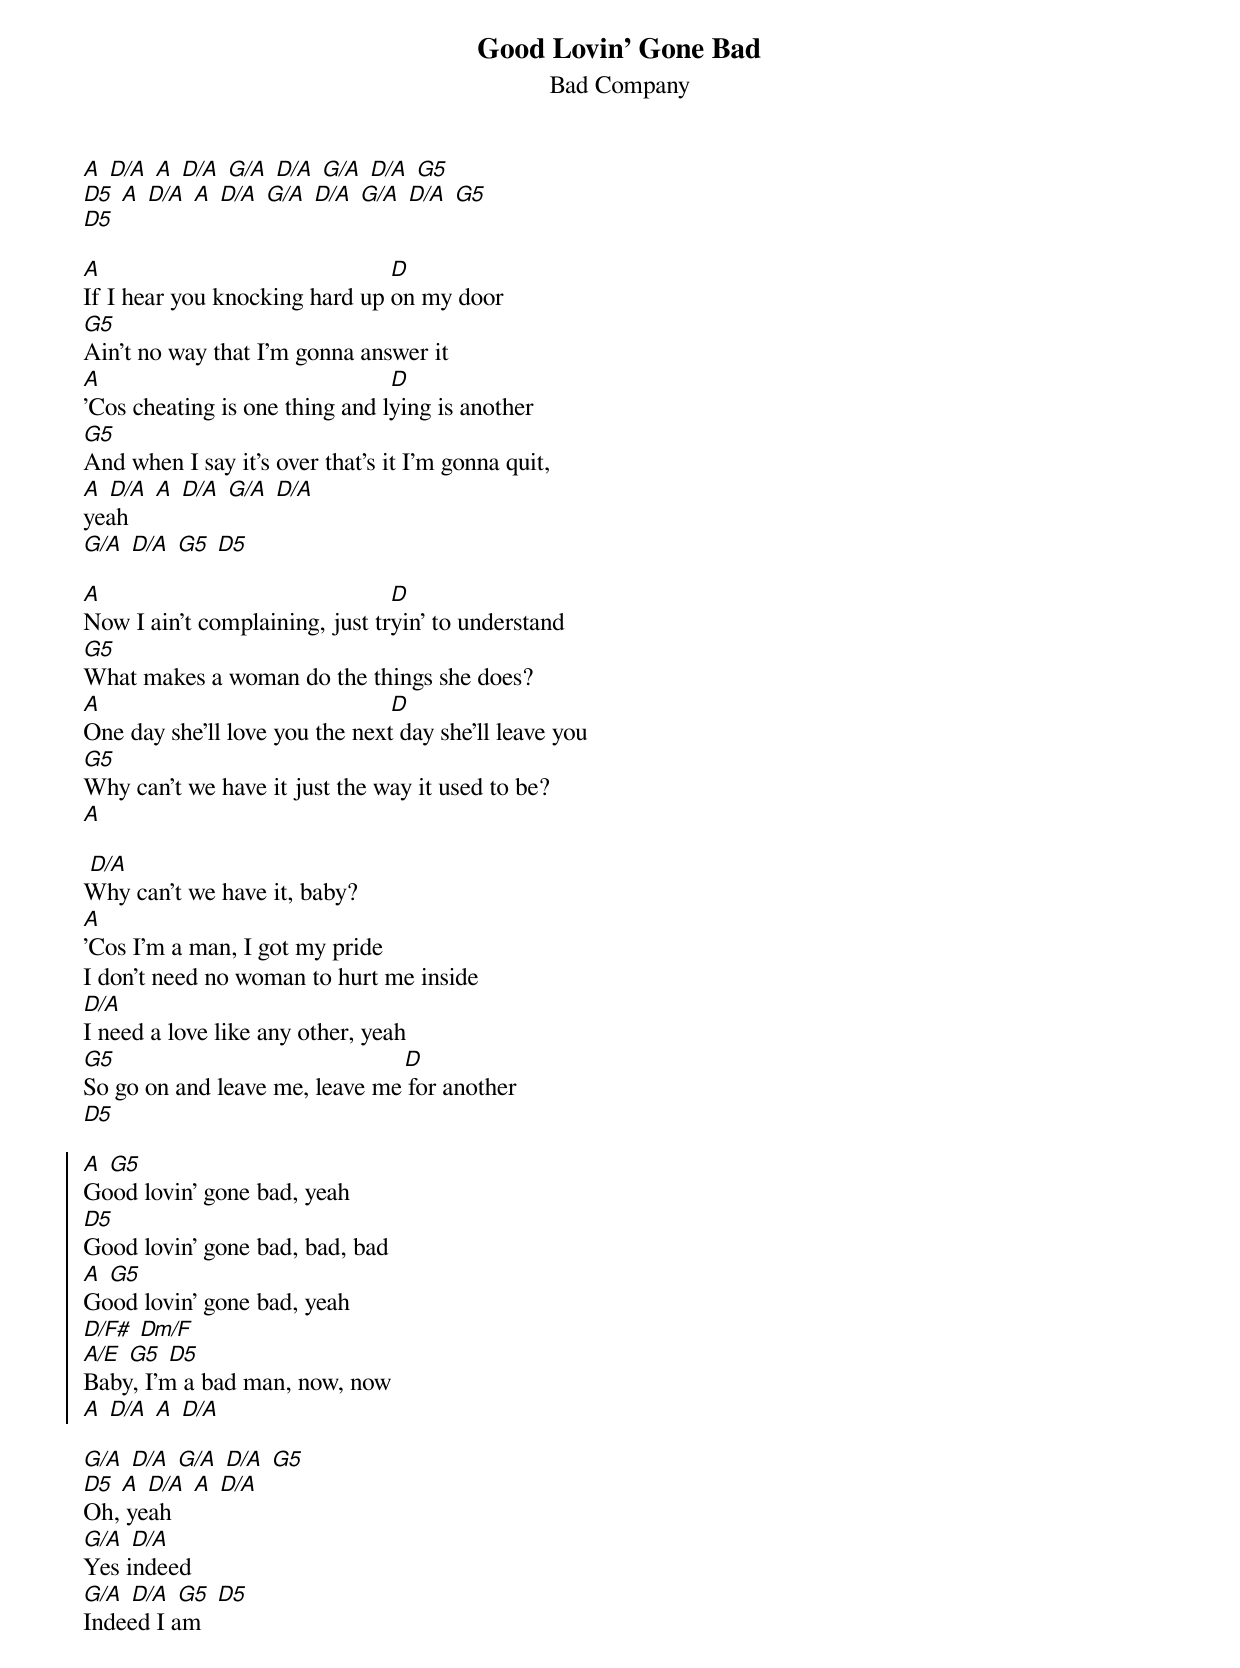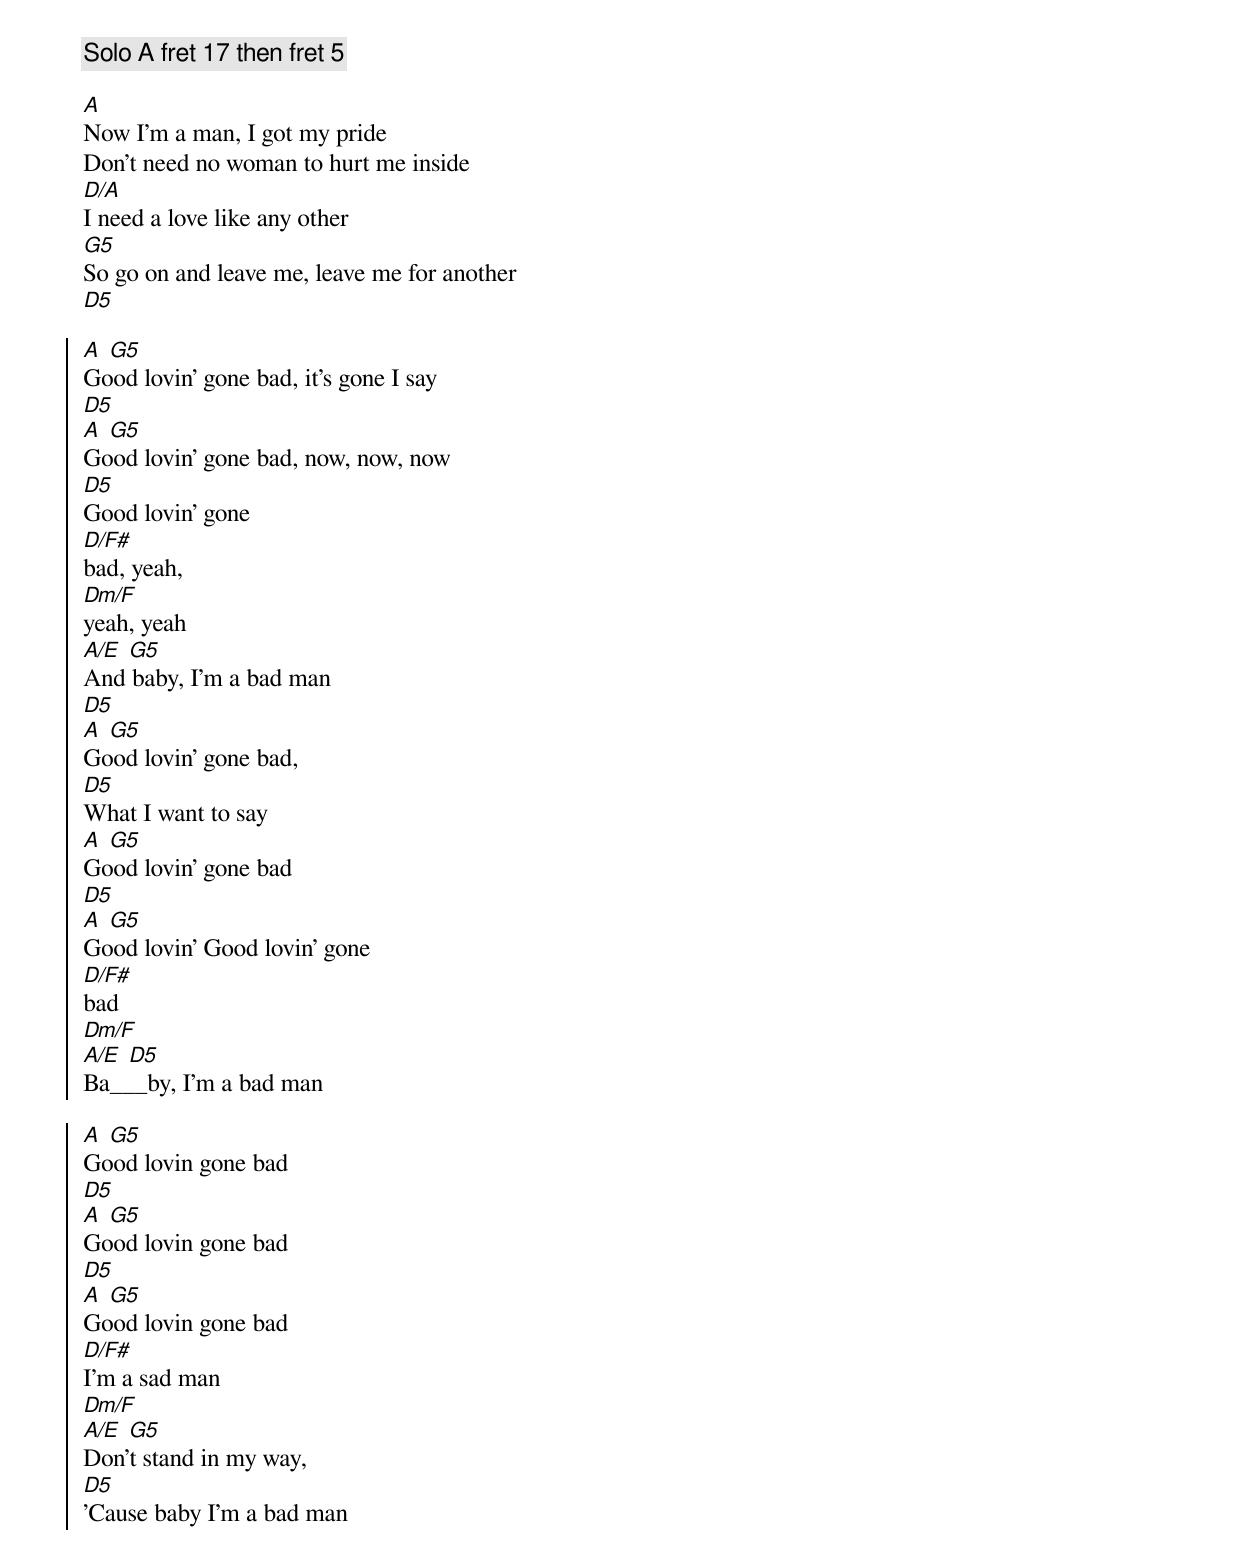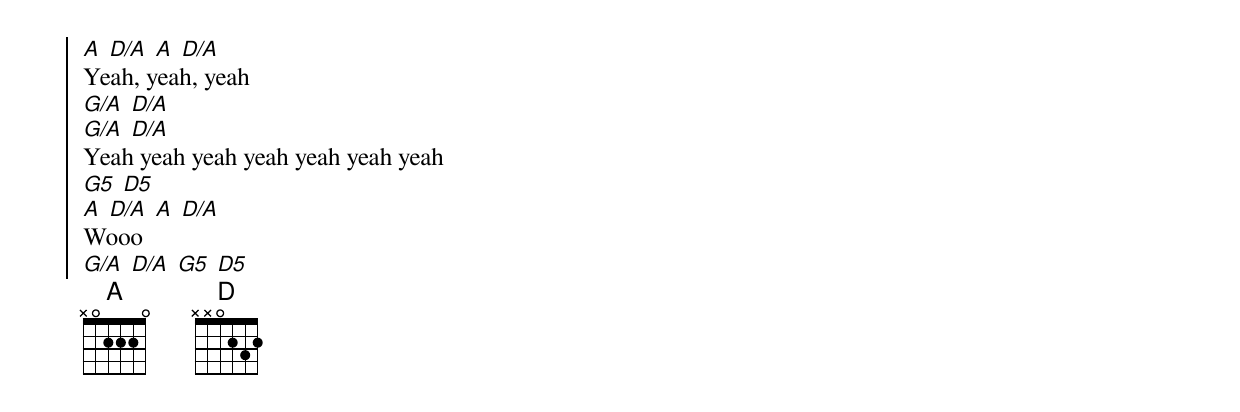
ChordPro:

{t: Good Lovin' Gone Bad}
{st: Bad Company}
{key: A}

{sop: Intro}
[A] [D/A] [A] [D/A] [G/A] [D/A] [G/A] [D/A] [G5]
[D5] [A] [D/A] [A] [D/A] [G/A] [D/A] [G/A] [D/A] [G5]
[D5]
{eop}

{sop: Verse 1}
[A]                                              [D]
If I hear you knocking hard up on my door
[G5]
Ain't no way that I'm gonna answer it
[A]                                              [D]
'Cos cheating is one thing and lying is another
[G5]
And when I say it's over that's it I'm gonna quit,
[A] [D/A] [A] [D/A] [G/A] [D/A]
yeah
[G/A] [D/A] [G5] [D5]
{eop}

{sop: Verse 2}
[A]                                              [D]
Now I ain't complaining, just tryin' to understand
[G5]
What makes a woman do the things she does?
[A]                                              [D]
One day she'll love you the next day she'll leave you
[G5]
Why can't we have it just the way it used to be?
[A]
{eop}

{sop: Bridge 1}
 [D/A]
Why can't we have it, baby?
[A]
'Cos I'm a man, I got my pride
I don't need no woman to hurt me inside
[D/A]
I need a love like any other, yeah
[G5]                                              [D]
So go on and leave me, leave me for another
[D5]
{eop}

{soc}
[A] [G5]
Good lovin' gone bad, yeah
[D5]
Good lovin' gone bad, bad, bad
[A] [G5]
Good lovin' gone bad, yeah
[D/F#] [Dm/F]
[A/E] [G5] [D5]
Baby, I'm a bad man, now, now
[A] [D/A] [A] [D/A]
{eoc}

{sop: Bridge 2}
[G/A] [D/A] [G/A] [D/A] [G5]
[D5] [A] [D/A] [A] [D/A]
Oh, yeah
[G/A] [D/A]
Yes indeed
[G/A] [D/A] [G5] [D5]
Indeed I am
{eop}

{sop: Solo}
{c: Solo A fret 17 then fret 5}
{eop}

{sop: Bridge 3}
[A]
Now I'm a man, I got my pride
Don't need no woman to hurt me inside
[D/A]
I need a love like any other
[G5]
So go on and leave me, leave me for another
[D5]
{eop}

{soc}
[A] [G5]
Good lovin' gone bad, it's gone I say
[D5]
[A] [G5]
Good lovin' gone bad, now, now, now
[D5]
Good lovin' gone
[D/F#]
bad, yeah,
[Dm/F]
yeah, yeah
[A/E] [G5]
And baby, I'm a bad man
[D5]
[A] [G5]
Good lovin' gone bad,
[D5]
What I want to say
[A] [G5]
Good lovin' gone bad
[D5]
[A] [G5]
Good lovin' Good lovin' gone
[D/F#]
bad
[Dm/F]
[A/E] [D5]
Ba___by, I'm a bad man
{eoc}

{soc}
[A] [G5]
Good lovin gone bad
[D5]
[A] [G5]
Good lovin gone bad
[D5]
[A] [G5]
Good lovin gone bad
[D/F#]
I'm a sad man
[Dm/F]
[A/E] [G5]
Don't stand in my way,
[D5]
'Cause baby I'm a bad man
[A] [D/A] [A] [D/A]
Yeah, yeah, yeah
[G/A] [D/A]
[G/A] [D/A]
Yeah yeah yeah yeah yeah yeah yeah
[G5] [D5]
[A] [D/A] [A] [D/A]
Wooo
[G/A] [D/A] [G5] [D5]
{eoc}
